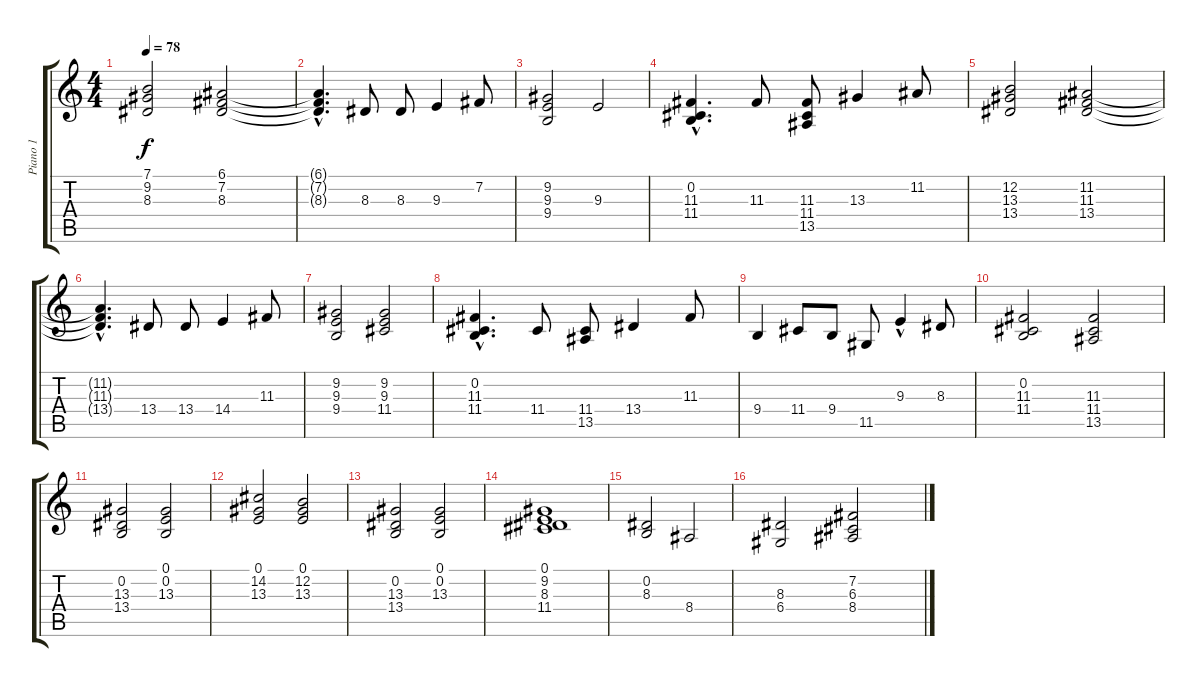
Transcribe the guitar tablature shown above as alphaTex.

\track ("Piano 1" "Piano 1") {instrument acousticgrandpiano}
\staff {score tabs}
\tuning (E4 B3 G3 D3 A2 E2) {hide}
\ts (4 4)
\tempo 78
\clef g2
\ks c
(7.1 9.2 8.3).2{dy f} (6.1 7.2 8.3).2 |
(6.1{t} 7.2{hac t} 8.3{hac t}).4{d} 8.3.8 8.3.8 9.3.4 7.2.8 |
(9.2 9.3 9.4).2 9.3.2 |
(0.2 11.3{hac} 11.4).4{d} 11.3.8 (11.3 11.4 13.5).8 13.3.4 11.2.8 |
(12.2 13.3 13.4).2 (11.2 11.3 13.4).2 |
(11.2{t} 11.3{hac t} 13.4{hac t}).4{d} 13.4.8 13.4.8 14.4.4 11.3.8 |
(9.2 9.3 9.4).2 (9.2 9.3 11.4).2 |
(0.2 11.3{hac} 11.4{hac}).4{d} 11.4.8 (11.4 13.5).8 13.4.4 11.3.8 |
9.4.4 11.4.8 9.4.8 11.5.8 9.3{hac}.4 8.3.8 |
(0.2 11.3 11.4).2 (11.3 11.4 13.5).2 |
(0.2 13.3 13.4).2 (0.1 0.2 13.3).2 |
(0.1 14.2 13.3).2 (0.1 12.2 13.3).2 |
(0.2 13.3 13.4).2 (0.1 0.2 13.3).2 |
(0.1 9.2 8.3 11.4).1 |
(0.2 8.3).2 8.4.2 |
(8.3 6.4).2 (7.2 6.3 8.4).2
